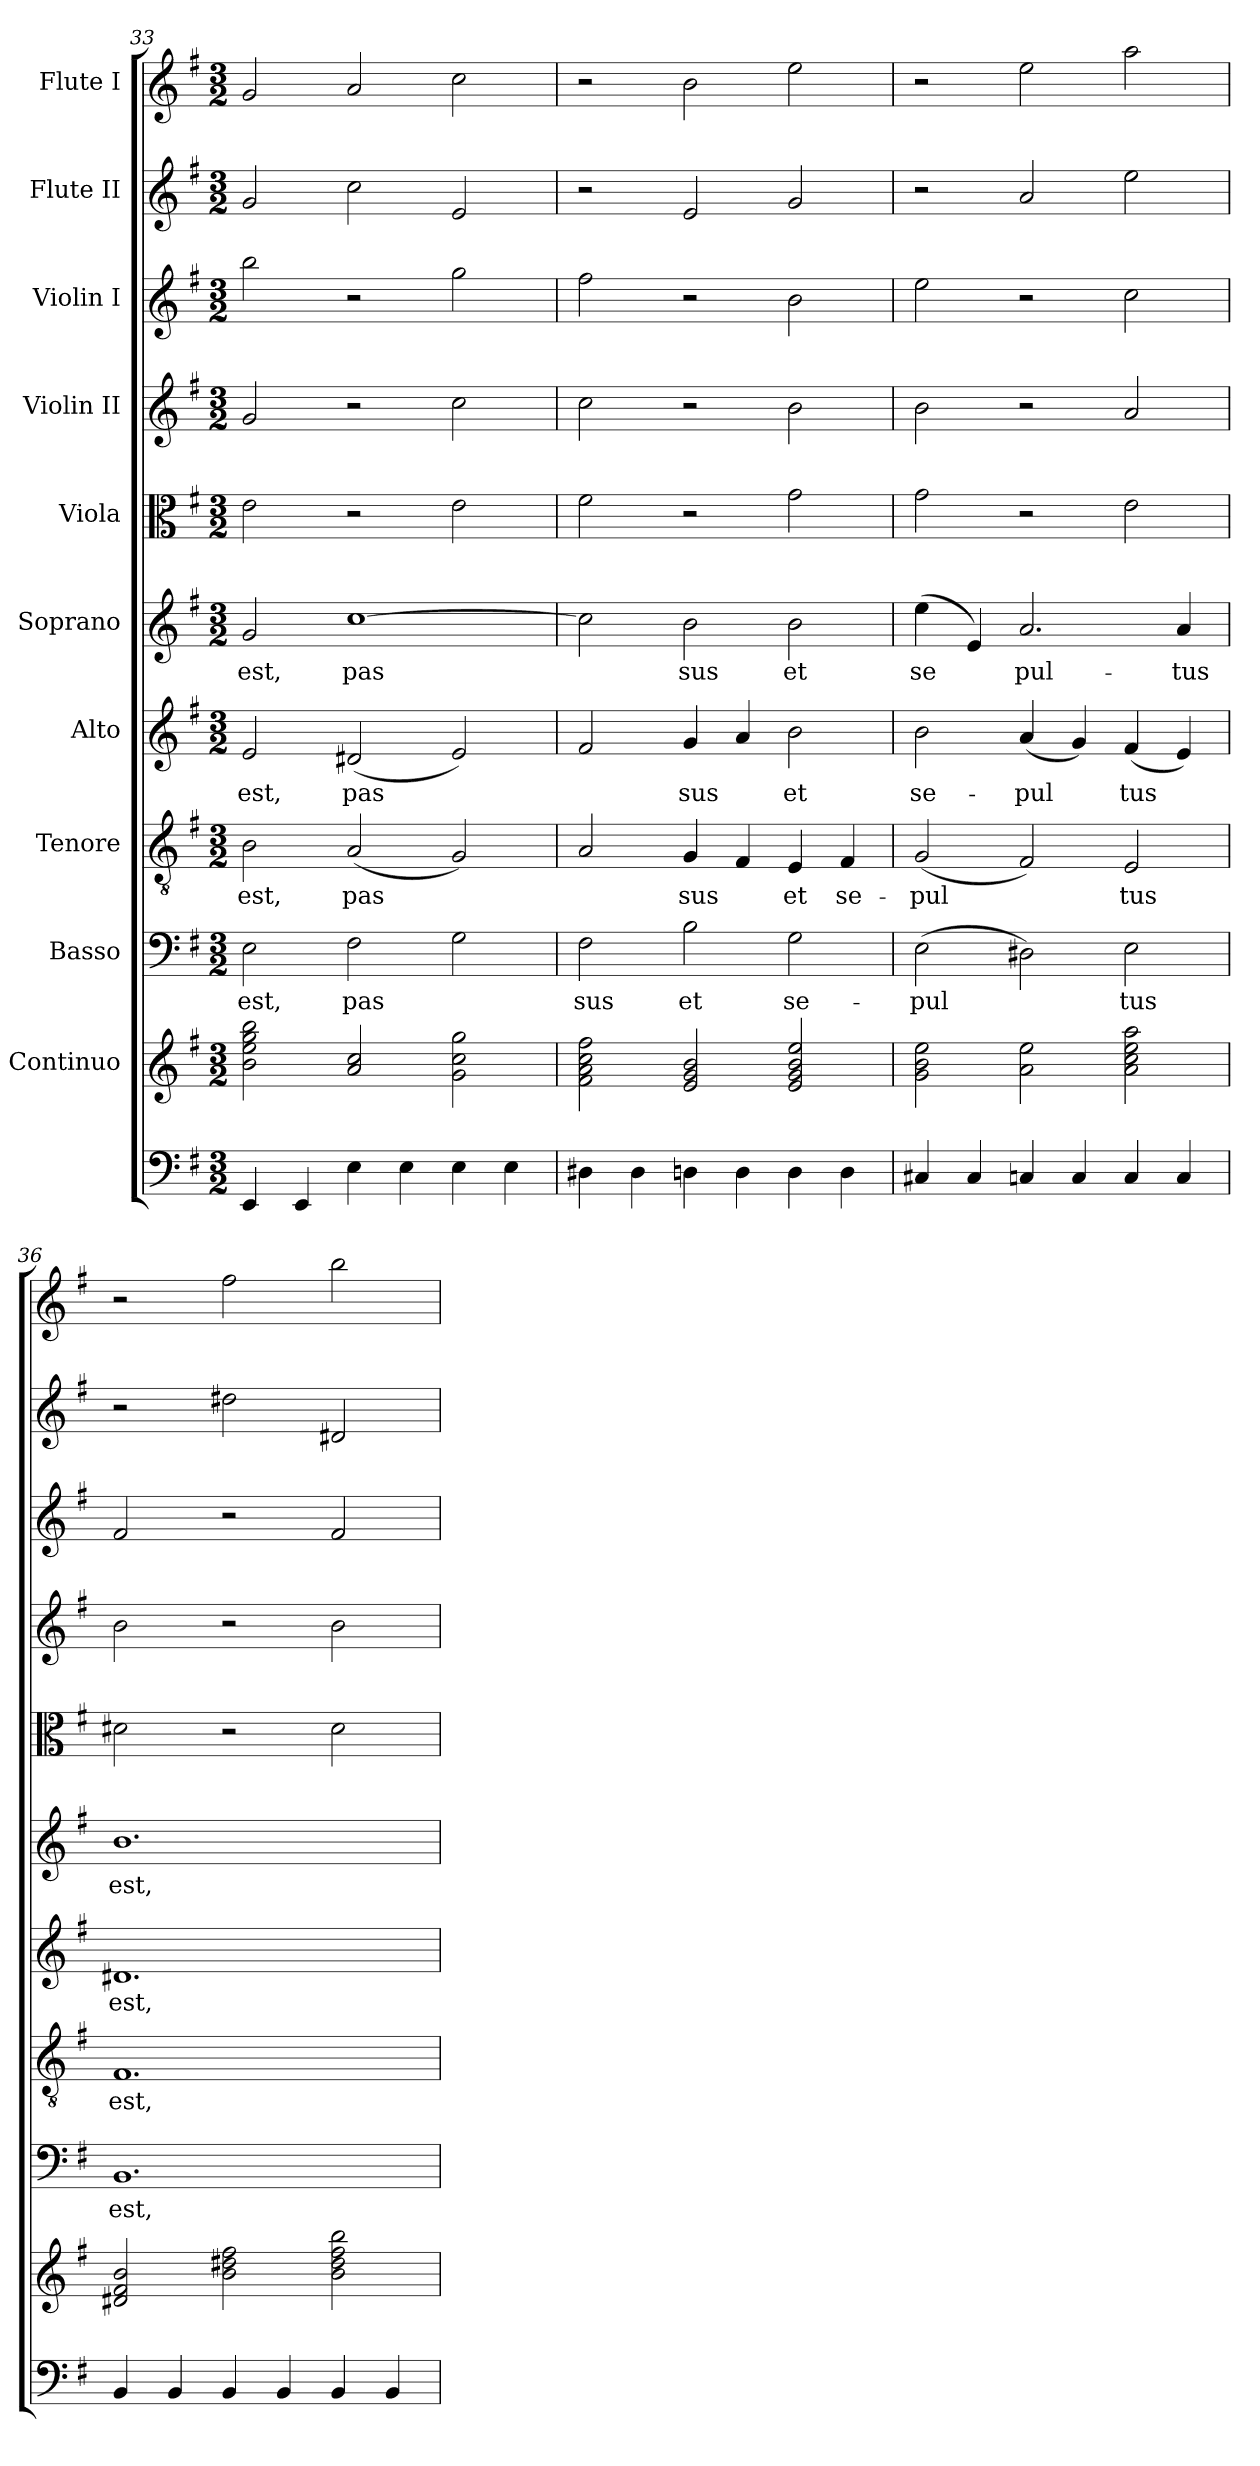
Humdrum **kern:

**kern	**kern	**kern	**text	**kern	**text	**kern	**text	**kern	**text	**kern	**kern	**kern	**kern	**kern
*part11	*part10	*part9	*part9	*part8	*part8	*part7	*part7	*part6	*part6	*part5	*part4	*part3	*part2	*part1
*staff11	*staff10	*staff9	*staff9	*staff8	*staff8	*staff7	*staff7	*staff6	*staff6	*staff5	*staff4	*staff3	*staff2	*staff1
*	*I"Continuo	*I"Basso	*	*I"Tenore	*	*I"Alto	*	*I"Soprano	*	*I"Viola	*I"Violin II	*I"Violin I	*I"Flute II	*I"Flute I
*clefF4	*clefG2	*clefF4	*	*clefGv2	*	*clefG2	*	*clefG2	*	*clefC3	*clefG2	*clefG2	*clefG2	*clefG2
*k[f#]	*k[f#]	*k[f#]	*	*k[f#]	*	*k[f#]	*	*k[f#]	*	*k[f#]	*k[f#]	*k[f#]	*k[f#]	*k[f#]
*G:	*G:	*G:	*	*G:	*	*G:	*	*G:	*	*G:	*G:	*G:	*G:	*G:
*M3/2	*M3/2	*M3/2	*	*M3/2	*	*M3/2	*	*M3/2	*	*M3/2	*M3/2	*M3/2	*M3/2	*M3/2
=33	=33	=33	=33	=33	=33	=33	=33	=33	=33	=33	=33	=33	=33	=33
!	!	!	!LO:LY:b	!	!LO:LY:b	!	!LO:LY:b	!	!LO:LY:b	!	!	!	!	!
4EE/	2b\ 2ee\ 2gg\ 2bb\	2E\	est,	2B\	est,	2e/	est,	2g/	est,	2e\	2g/	2bb\	2g/	2g/
4EE/	.	.	.	.	.	.	.	.	.	.	.	.	.	.
!	!	!	!LO:LY:b	!	!LO:LY:b	!	!LO:LY:b	!	!LO:LY:b	!	!	!	!	!
4E\	2a/ 2cc/	2F#\	pas	(<2A/	pas	(<2d#X/	pas	[>1cc	pas	2r	2r	2r	2cc\	2a/
4E\	.	.	.	.	.	.	.	.	.	.	.	.	.	.
4E\	2g\ 2cc\ 2gg\	2G\	.	2G/)	.	2e/)	.	.	.	2e\	2cc\	2gg\	2e/	2cc\
4E\	.	.	.	.	.	.	.	.	.	.	.	.	.	.
!!LO:PB:g=z
=34	=34	=34	=34	=34	=34	=34	=34	=34	=34	=34	=34	=34	=34	=34
!	!	!	!LO:LY:b	!	!	!	!	!	!	!	!	!	!	!
4D#X\	2f#\ 2a\ 2cc\ 2ff#\	2F#\	sus	2A/	.	2f#/	.	2cc\]	.	2f#\	2cc\	2ff#\	2r	2r
4D#\	.	.	.	.	.	.	.	.	.	.	.	.	.	.
!	!	!	!LO:LY:b	!	!LO:LY:b	!	!LO:LY:b	!	!LO:LY:b	!	!	!	!	!
4Dn\	2e/ 2g/ 2b/	2B\	et	4G/	sus	4g/	sus	2b\	sus	2r	2r	2r	2e/	2b\
4D\	.	.	.	4F#/	.	4a/	.	.	.	.	.	.	.	.
!	!	!	!LO:LY:b	!	!LO:LY:b	!	!LO:LY:b	!	!LO:LY:b	!	!	!	!	!
4D\	2e/ 2g/ 2b/ 2ee/	2G\	se-	4E/	et	2b\	et	2b\	et	2g\	2b\	2b\	2g/	2ee\
!	!	!	!	!	!LO:LY:b	!	!	!	!	!	!	!	!	!
4D\	.	.	.	4F#/	se-	.	.	.	.	.	.	.	.	.
=35	=35	=35	=35	=35	=35	=35	=35	=35	=35	=35	=35	=35	=35	=35
!	!	!	!LO:LY:b	!	!LO:LY:b	!	!LO:LY:b	!	!LO:LY:b	!	!	!	!	!
4C#X/	2g\ 2b\ 2ee\	(>2E\	-pul	(<2G/	-pul	2b\	se-	(>4ee\	se	2g\	2b\	2ee\	2r	2r
4C#/	.	.	.	.	.	.	.	4e/)	.	.	.	.	.	.
!	!	!	!	!	!	!	!LO:LY:b	!	!LO:LY:b	!	!	!	!	!
4Cn/	2a\ 2ee\	2D#X\)	.	2F#/)	.	(<4a/	-pul	2.a/	pul-	2r	2r	2r	2a/	2ee\
4C/	.	.	.	.	.	4g/)	.	.	.	.	.	.	.	.
!	!	!	!LO:LY:b	!	!LO:LY:b	!	!LO:LY:b	!	!	!	!	!	!	!
4C/	2a\ 2cc\ 2ee\ 2aa\	2E\	tus	2E/	tus	(<4f#/	tus	.	.	2e\	2a/	2cc\	2ee\	2aa\
!	!	!	!	!	!	!	!	!	!LO:LY:b	!	!	!	!	!
4C/	.	.	.	.	.	4e/)	.	4a/	-tus	.	.	.	.	.
=36	=36	=36	=36	=36	=36	=36	=36	=36	=36	=36	=36	=36	=36	=36
!	!	!	!LO:LY:b	!	!LO:LY:b	!	!LO:LY:b	!	!LO:LY:b	!	!	!	!	!
4BB/	2d#X/ 2f#/ 2b/	1.BB	est,	1.F#	est,	1.d#X	est,	1.b	est,	2d#X\	2b\	2f#/	2r	2r
4BB/	.	.	.	.	.	.	.	.	.	.	.	.	.	.
4BB/	2b\ 2dd#X\ 2ff#\	.	.	.	.	.	.	.	.	2r	2r	2r	2dd#X\	2ff#\
4BB/	.	.	.	.	.	.	.	.	.	.	.	.	.	.
4BB/	2b\ 2dd#\ 2ff#\ 2bb\	.	.	.	.	.	.	.	.	2d#\	2b\	2f#/	2d#X/	2bb\
4BB/	.	.	.	.	.	.	.	.	.	.	.	.	.	.
=	=	=	=	=	=	=	=	=	=	=	=	=	=	=
*-	*-	*-	*-	*-	*-	*-	*-	*-	*-	*-	*-	*-	*-	*-
